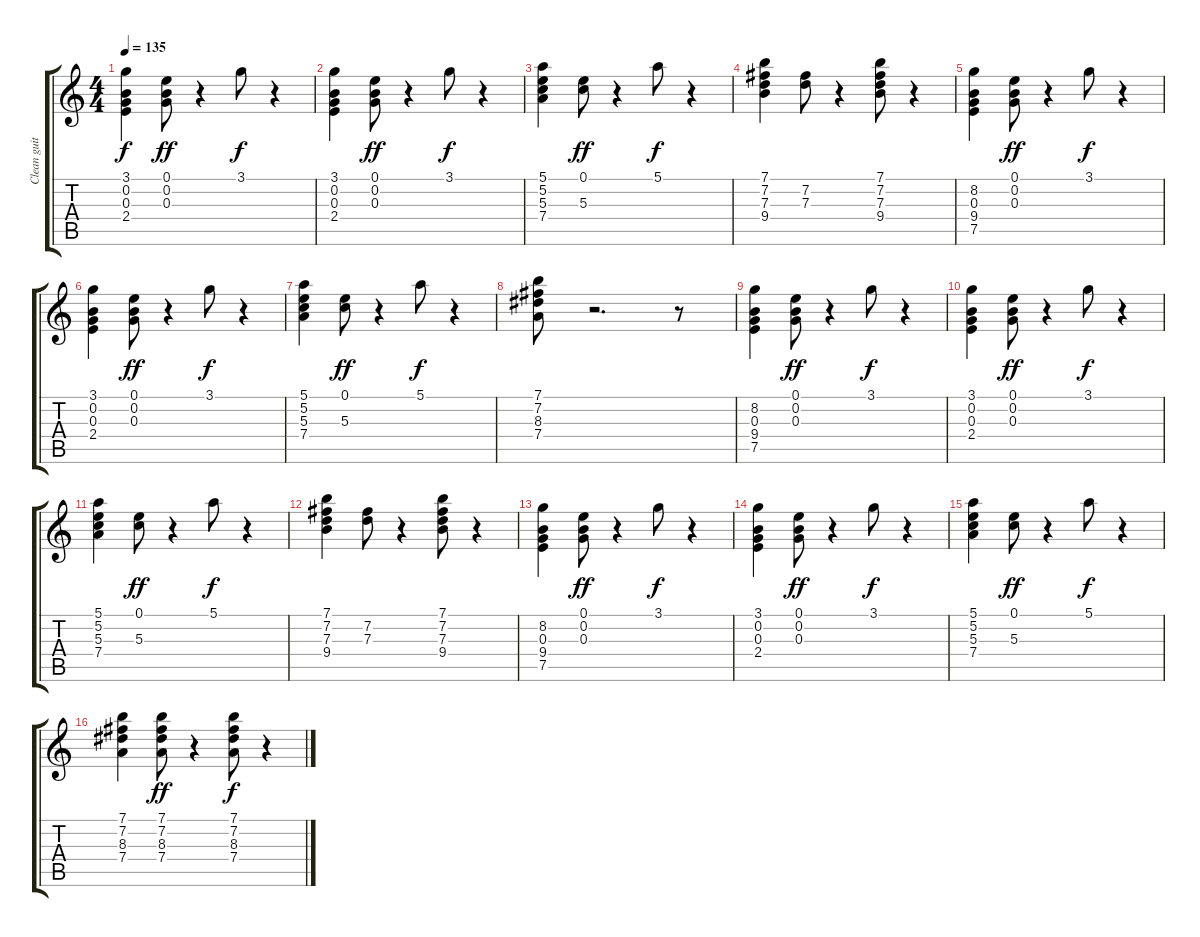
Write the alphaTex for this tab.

\track ("Clean guitar" "Clean guit") {instrument electricguitarclean}
\staff {score tabs}
\tuning (E4 B3 G3 D3 A2 E2) {hide}
\ts (4 4)
\tempo 135
\clef g2
\ks c
(3.1 0.2 0.3 2.4).4{dy f} (0.1 0.2 0.3).8{dy ff} r.4 3.1.8{dy f} r.4 |
(3.1 0.2 0.3 2.4).4 (0.1 0.2 0.3).8{dy ff} r.4 3.1.8{dy f} r.4 |
(5.1 5.2 5.3 7.4).4 (0.1 5.3).8{dy ff} r.4 5.1.8{dy f} r.4 |
(7.1 7.2 7.3 9.4).4 (7.2 7.3).8 r.4 (7.1 7.2 7.3 9.4).8 r.4 |
(8.2 0.3 9.4 7.5).4 (0.1 0.2 0.3).8{dy ff} r.4 3.1.8{dy f} r.4 |
(3.1 0.2 0.3 2.4).4 (0.1 0.2 0.3).8{dy ff} r.4 3.1.8{dy f} r.4 |
(5.1 5.2 5.3 7.4).4 (0.1 5.3).8{dy ff} r.4 5.1.8{dy f} r.4 |
(7.1 7.2 8.3 7.4).8 r.2{d} r.8 |
(8.2 0.3 9.4 7.5).4 (0.1 0.2 0.3).8{dy ff} r.4 3.1.8{dy f} r.4 |
(3.1 0.2 0.3 2.4).4 (0.1 0.2 0.3).8{dy ff} r.4 3.1.8{dy f} r.4 |
(5.1 5.2 5.3 7.4).4 (0.1 5.3).8{dy ff} r.4 5.1.8{dy f} r.4 |
(7.1 7.2 7.3 9.4).4 (7.2 7.3).8 r.4 (7.1 7.2 7.3 9.4).8 r.4 |
(8.2 0.3 9.4 7.5).4 (0.1 0.2 0.3).8{dy ff} r.4 3.1.8{dy f} r.4 |
(3.1 0.2 0.3 2.4).4 (0.1 0.2 0.3).8{dy ff} r.4 3.1.8{dy f} r.4 |
(5.1 5.2 5.3 7.4).4 (0.1 5.3).8{dy ff} r.4 5.1.8{dy f} r.4 |
(7.1 7.2 8.3 7.4).4 (7.1 7.2 8.3 7.4).8{dy ff} r.4 (7.1 7.2 8.3 7.4).8{dy f} r.4
